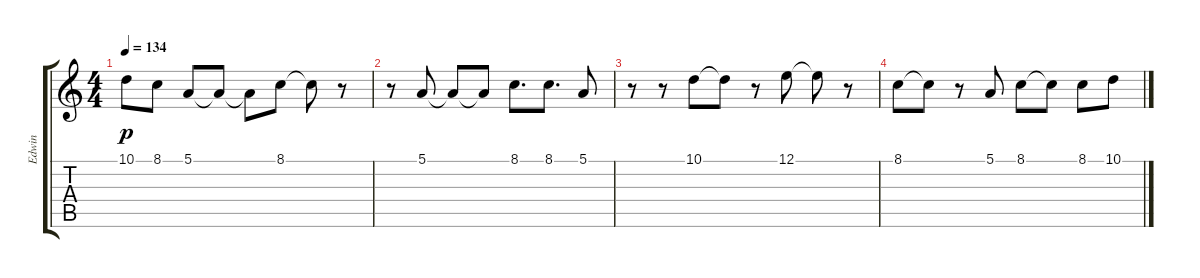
\track ("Edwin" "Edwin") {instrument shamisen}
\staff {score tabs}
\tuning (E4 B3 G3 D3 A2 E2) {hide}
\ts (4 4)
\tempo 134
\clef g2
\ks c
10.1{t}.8{dy p} 8.1.8 5.1.8 5.1{t}.8 5.1{t}.8 8.1.8 8.1{t}.8 r.8 |
r.8 5.1.8 5.1{t}.8 5.1{t}.8 8.1.8{d} 8.1.8{d} 5.1.8 |
r.8{instrument voiceoohs} r.8 10.1.8 10.1{t}.8 r.8 12.1.8 12.1{t}.8 r.8 |
8.1.8 8.1{t}.8 r.8 5.1.8 8.1.8 8.1{t}.8 8.1.8 10.1.8
